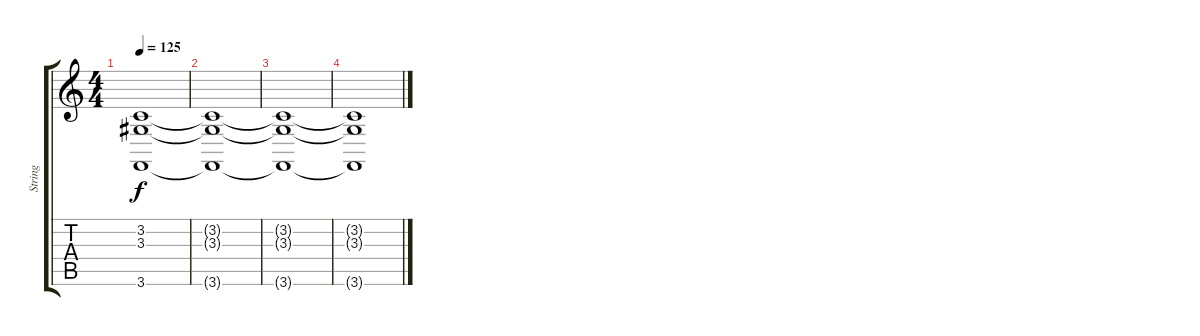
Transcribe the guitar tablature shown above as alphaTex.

\track ("String" "String") {instrument stringensemble1}
\staff {score tabs}
\tuning (D4 A3 F3 C3 G2 D2) {hide}
\ts (4 4)
\tempo 125
\clef g2
\ks c
(3.2{t} 3.3{t} 3.6{t}).1{dy f} |
(3.2{t} 3.3{t} 3.6{t}).1 |
(3.2{t} 3.3{t} 3.6{t}).1 |
(3.2{t} 3.3{t} 3.6{t}).1
